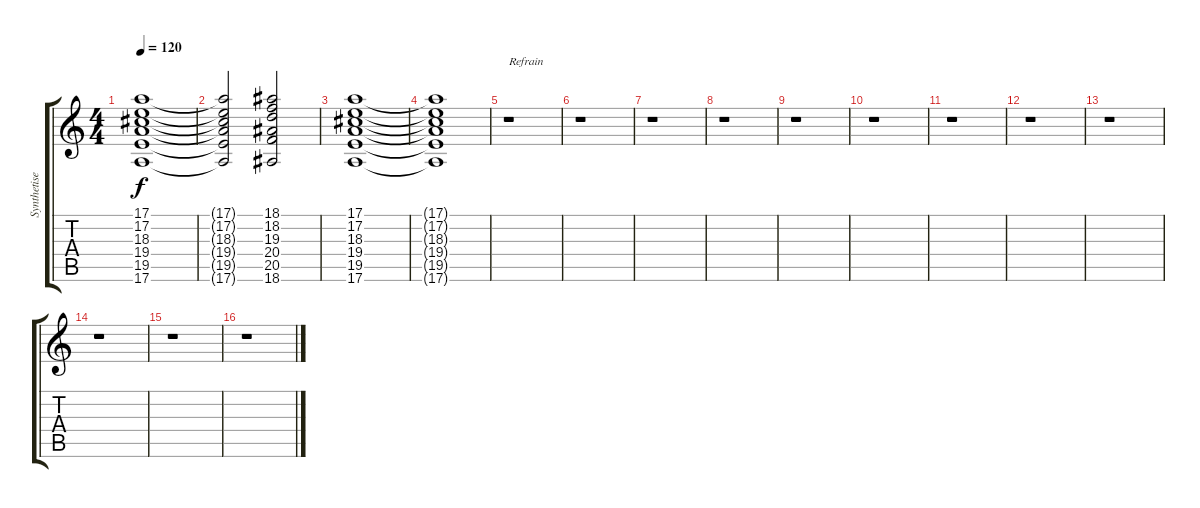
\track ("Synthetiseur" "Synthetise") {instrument stringensemble1}
\staff {score tabs}
\tuning (E4 B3 G3 D3 A2 E2) {hide}
\ts (4 4)
\tempo 120
\clef g2
\ks c
(17.1 17.2 18.3 19.4 19.5 17.6).1{dy f} |
(17.1{t} 17.2{t} 18.3{t} 19.4{t} 19.5{t} 17.6{t}).2 (18.1 18.2 19.3 20.4 20.5 18.6).2 |
(17.1 17.2 18.3 19.4 19.5 17.6).1 |
(17.1{t} 17.2{t} 18.3{t} 19.4{t} 19.5{t} 17.6{t}).1 |
r.1{txt "Refrain"} |
r.1 |
r.1 |
r.1 |
r.1 |
r.1 |
r.1 |
r.1 |
r.1 |
r.1 |
r.1 |
r.1
